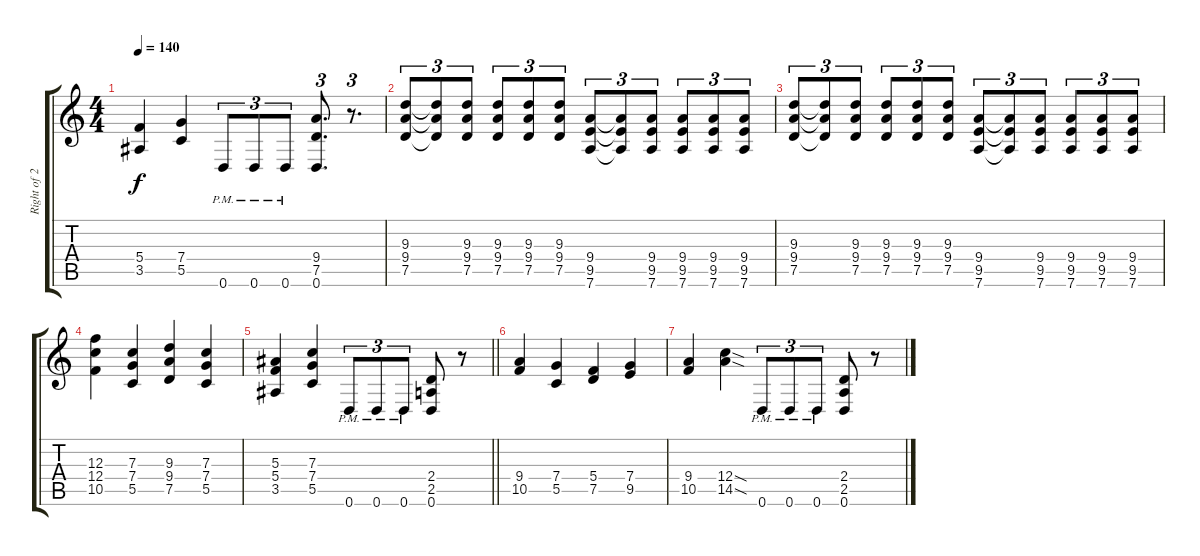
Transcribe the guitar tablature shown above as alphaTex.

\track ("Right of 2" "Right of 2") {instrument distortionguitar}
\staff {score tabs}
\tuning (D4 A3 F3 C3 G2 D2) {hide}
\ts (4 4)
\tempo 140
\clef g2
\ks c
(5.4 3.5).4{dy f} (7.4 5.5).4 0.6{pm}.8{tu (3 2)} 0.6{pm}.8{tu (3 2)} 0.6{pm}.8{tu (3 2)} (9.4 7.5 0.6).8{d tu (3 2)} r.8{d tu (3 2)} |
(9.3 9.4 7.5).8{tu (3 2)} (9.3{t} 9.4{t} 7.5{t}).8{tu (3 2)} (9.3 9.4 7.5).8{tu (3 2)} (9.3 9.4 7.5).8{tu (3 2)} (9.3 9.4 7.5).8{tu (3 2)} (9.3 9.4 7.5).8{tu (3 2)} (9.4 9.5 7.6).8{tu (3 2)} (9.4{t} 9.5{t} 7.6{t}).8{tu (3 2)} (9.4 9.5 7.6).8{tu (3 2)} (9.4 9.5 7.6).8{tu (3 2)} (9.4 9.5 7.6).8{tu (3 2)} (9.4 9.5 7.6).8{tu (3 2)} |
(9.3 9.4 7.5).8{tu (3 2)} (9.3{t} 9.4{t} 7.5{t}).8{tu (3 2)} (9.3 9.4 7.5).8{tu (3 2)} (9.3 9.4 7.5).8{tu (3 2)} (9.3 9.4 7.5).8{tu (3 2)} (9.3 9.4 7.5).8{tu (3 2)} (9.4 9.5 7.6).8{tu (3 2)} (9.4{t} 9.5{t} 7.6{t}).8{tu (3 2)} (9.4 9.5 7.6).8{tu (3 2)} (9.4 9.5 7.6).8{tu (3 2)} (9.4 9.5 7.6).8{tu (3 2)} (9.4 9.5 7.6).8{tu (3 2)} |
(12.3 12.4 10.5).4 (7.3 7.4 5.5).4 (9.3 9.4 7.5).4 (7.3 7.4 5.5).4 |
\barLineRight lightlight
(5.3 5.4 3.5).4 (7.3 7.4 5.5).4 0.6{pm}.8{tu (3 2)} 0.6{pm}.8{tu (3 2)} 0.6{pm}.8{tu (3 2)} (2.4 2.5 0.6).8 r.8 |
\section ("" "")
(9.4 10.5).4 (7.4 5.5).4 (5.4 7.5).4 (7.4 9.5).4 |
(9.4 10.5).4 (12.4{sod} 14.5{sod}).4 0.6{pm}.8{tu (3 2)} 0.6{pm}.8{tu (3 2)} 0.6{pm}.8{tu (3 2)} (2.4 2.5 0.6).8 r.8
